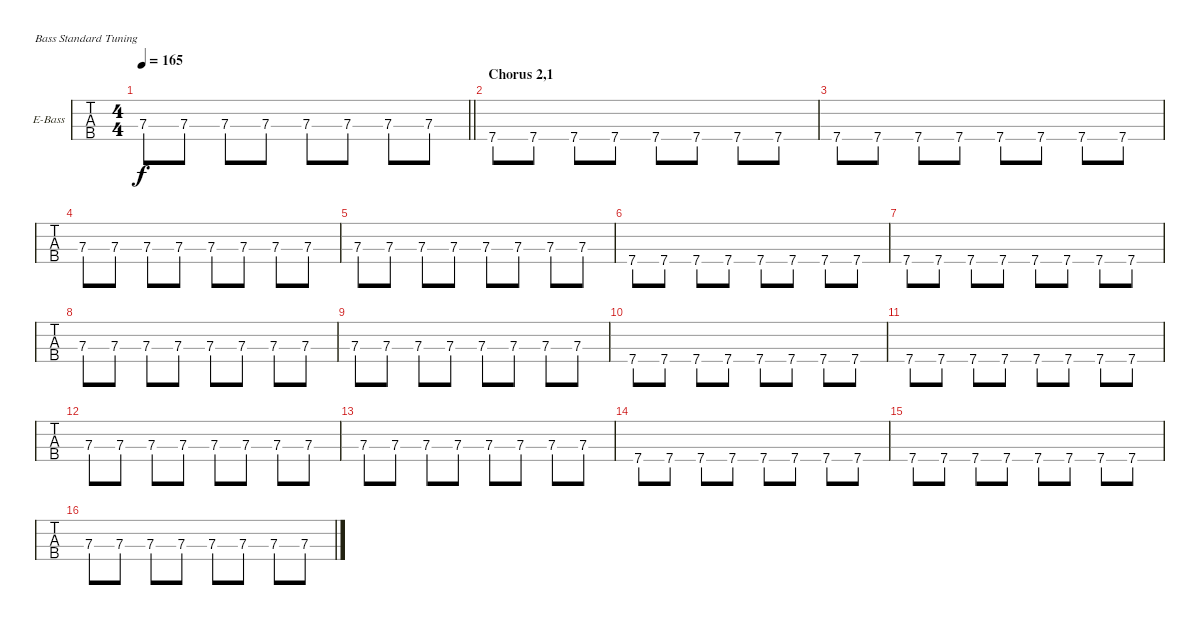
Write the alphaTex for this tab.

\bracketExtendMode groupsimilarinstruments
\firstSystemTrackNameOrientation horizontal
\otherSystemsTrackNameOrientation horizontal
\track ("Nikolai" "E-Bass") {instrument electricbasspick}
\staff {tabs}
\tuning (G2 D2 A1 E1)
\ts (4 4)
\tempo 165
\clef f4
\barLineRight lightlight
\ks c
7.3.8{dy f} 7.3.8 7.3.8 7.3.8 7.3.8 7.3.8 7.3.8 7.3.8 |
\section ("" "Chorus 2,1")
7.4.8 7.4.8 7.4.8 7.4.8 7.4.8 7.4.8 7.4.8 7.4.8 |
7.4.8 7.4.8 7.4.8 7.4.8 7.4.8 7.4.8 7.4.8 7.4.8 |
7.3.8 7.3.8 7.3.8 7.3.8 7.3.8 7.3.8 7.3.8 7.3.8 |
7.3.8 7.3.8 7.3.8 7.3.8 7.3.8 7.3.8 7.3.8 7.3.8 |
7.4.8 7.4.8 7.4.8 7.4.8 7.4.8 7.4.8 7.4.8 7.4.8 |
7.4.8 7.4.8 7.4.8 7.4.8 7.4.8 7.4.8 7.4.8 7.4.8 |
7.3.8 7.3.8 7.3.8 7.3.8 7.3.8 7.3.8 7.3.8 7.3.8 |
7.3.8 7.3.8 7.3.8 7.3.8 7.3.8 7.3.8 7.3.8 7.3.8 |
7.4.8 7.4.8 7.4.8 7.4.8 7.4.8 7.4.8 7.4.8 7.4.8 |
7.4.8 7.4.8 7.4.8 7.4.8 7.4.8 7.4.8 7.4.8 7.4.8 |
7.3.8 7.3.8 7.3.8 7.3.8 7.3.8 7.3.8 7.3.8 7.3.8 |
7.3.8 7.3.8 7.3.8 7.3.8 7.3.8 7.3.8 7.3.8 7.3.8 |
7.4.8 7.4.8 7.4.8 7.4.8 7.4.8 7.4.8 7.4.8 7.4.8 |
7.4.8 7.4.8 7.4.8 7.4.8 7.4.8 7.4.8 7.4.8 7.4.8 |
7.3.8 7.3.8 7.3.8 7.3.8 7.3.8 7.3.8 7.3.8 7.3.8
